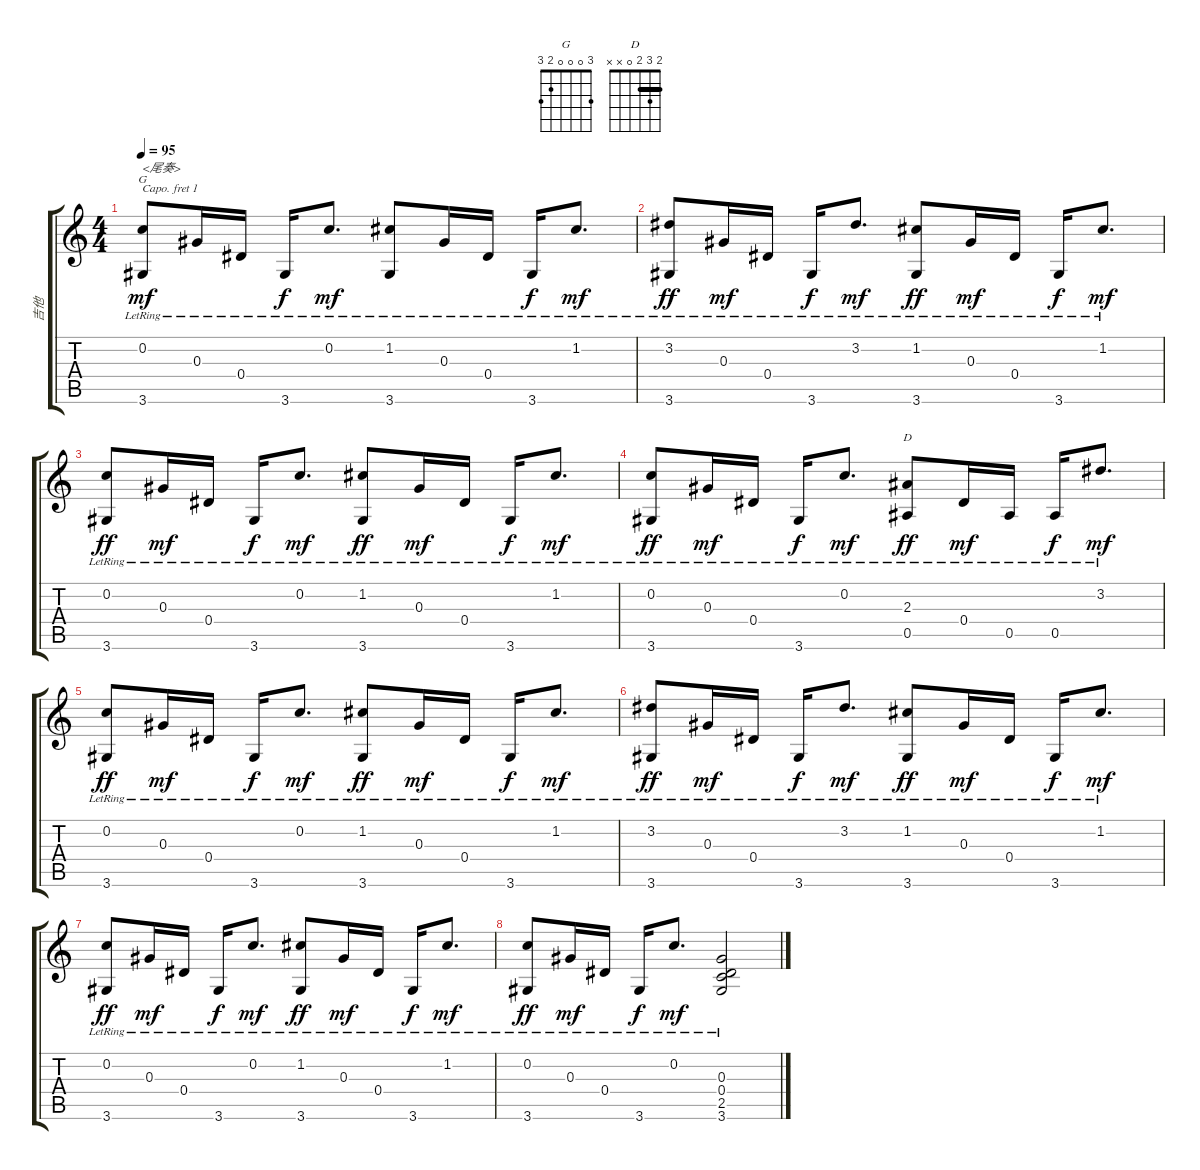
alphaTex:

\track ("吉他" "吉他") {instrument acousticguitarsteel}
\staff {score tabs}
\capo 1
\tuning (E4 B3 G3 D3 A2 E2) {hide}
\chord ("G" 3 0 0 0 2 3)
\chord ("D" 2 3 2 0 x x) {barre 2}
\ts (4 4)
\tempo 95
\clef g2
\ks c
(0.2{lr} 3.6{lr}).8{ch "G" txt "<尾奏>" dy mf} 0.3{lr}.16 0.4{lr}.16 3.6{lr}.16{dy f} 0.2{lr}.8{d dy mf} (1.2{lr} 3.6{lr}).8 0.3{lr}.16 0.4{lr}.16 3.6{lr}.16{dy f} 1.2{lr}.8{d dy mf} |
(3.2{lr} 3.6{lr}).8{dy ff} 0.3{lr}.16{dy mf} 0.4{lr}.16 3.6{lr}.16{dy f} 3.2{lr}.8{d dy mf} (1.2{lr} 3.6{lr}).8{dy ff} 0.3{lr}.16{dy mf} 0.4{lr}.16 3.6{lr}.16{dy f} 1.2{lr}.8{d dy mf} |
(0.2{lr} 3.6{lr}).8{dy ff} 0.3{lr}.16{dy mf} 0.4{lr}.16 3.6{lr}.16{dy f} 0.2{lr}.8{d dy mf} (1.2{lr} 3.6{lr}).8{dy ff} 0.3{lr}.16{dy mf} 0.4{lr}.16 3.6{lr}.16{dy f} 1.2{lr}.8{d dy mf} |
(0.2{lr} 3.6{lr}).8{txt "" dy ff} 0.3{lr}.16{dy mf} 0.4{lr}.16 3.6{lr}.16{dy f} 0.2{lr}.8{d dy mf} (2.3{lr} 0.5{lr}).8{ch "D" dy ff} 0.4{lr}.16{dy mf} 0.5{lr}.16 0.5{lr}.16{dy f} 3.2{lr}.8{d dy mf} |
(0.2{lr} 3.6{lr}).8{dy ff} 0.3{lr}.16{dy mf} 0.4{lr}.16 3.6{lr}.16{dy f} 0.2{lr}.8{d dy mf} (1.2{lr} 3.6{lr}).8{dy ff} 0.3{lr}.16{dy mf} 0.4{lr}.16 3.6{lr}.16{dy f} 1.2{lr}.8{d dy mf} |
(3.2{lr} 3.6{lr}).8{dy ff} 0.3{lr}.16{dy mf} 0.4{lr}.16 3.6{lr}.16{dy f} 3.2{lr}.8{d dy mf} (1.2{lr} 3.6{lr}).8{dy ff} 0.3{lr}.16{dy mf} 0.4{lr}.16 3.6{lr}.16{dy f} 1.2{lr}.8{d dy mf} |
(0.2{lr} 3.6{lr}).8{dy ff} 0.3{lr}.16{dy mf} 0.4{lr}.16 3.6{lr}.16{dy f} 0.2{lr}.8{d dy mf} (1.2{lr} 3.6{lr}).8{dy ff} 0.3{lr}.16{dy mf} 0.4{lr}.16 3.6{lr}.16{dy f} 1.2{lr}.8{d dy mf} |
(0.2{lr} 3.6{lr}).8{dy ff} 0.3{lr}.16{dy mf} 0.4{lr}.16 3.6{lr}.16{dy f} 0.2{lr}.8{d dy mf} (0.3{lr} 0.4 2.5 3.6{lr}).2
